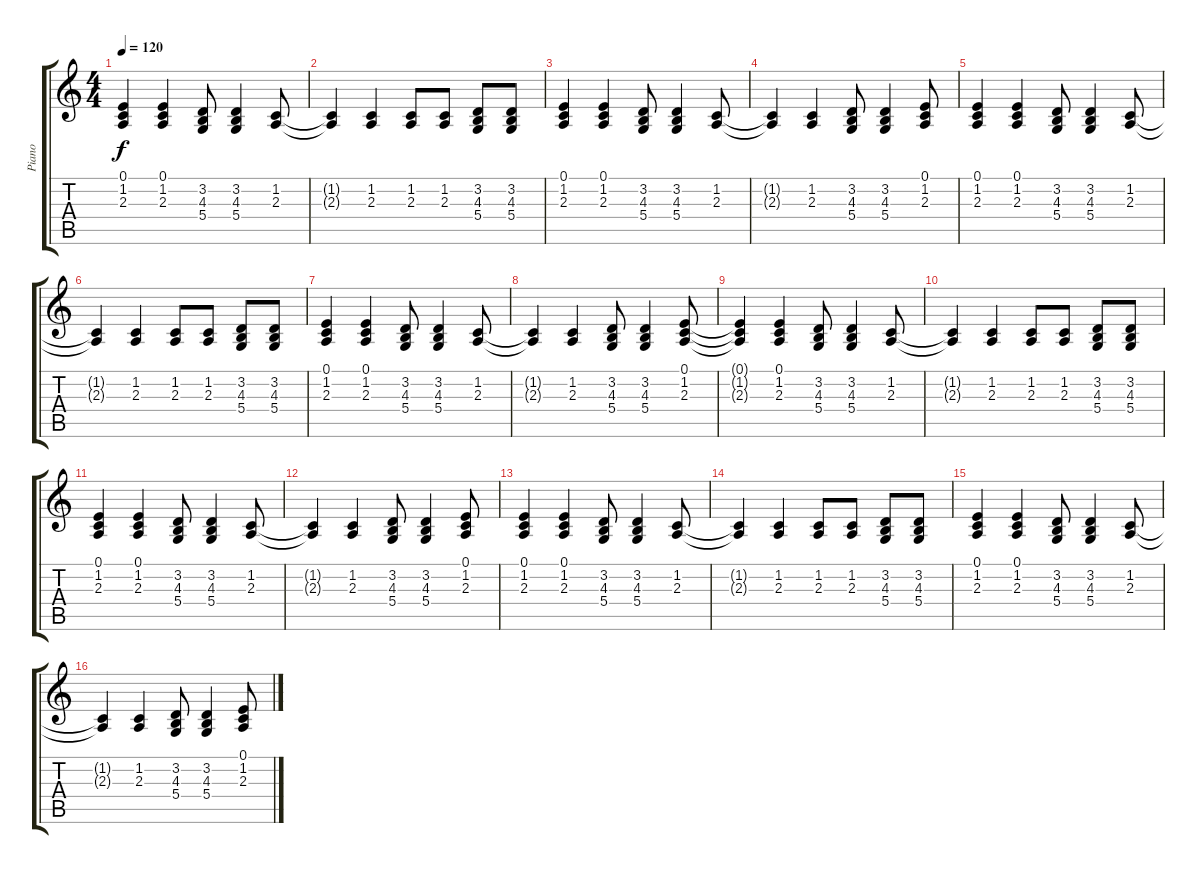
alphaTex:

\track ("Piano" "Piano") {instrument brightacousticpiano}
\staff {score tabs}
\tuning (E4 B3 G3 D3 A2 E2) {hide}
\ts (4 4)
\tempo 120
\clef g2
\ks c
(0.1{t} 1.2{t} 2.3{t}).4{dy f} (0.1 1.2 2.3).4 (3.2 4.3 5.4).8 (3.2 4.3 5.4).4 (1.2 2.3).8 |
(1.2{t} 2.3{t}).4 (1.2 2.3).4 (1.2 2.3).8 (1.2 2.3).8 (3.2 4.3 5.4).8 (3.2 4.3 5.4).8 |
(0.1 1.2 2.3).4 (0.1 1.2 2.3).4 (3.2 4.3 5.4).8 (3.2 4.3 5.4).4 (1.2 2.3).8 |
(1.2{t} 2.3{t}).4 (1.2 2.3).4 (3.2 4.3 5.4).8 (3.2 4.3 5.4).4 (0.1 1.2 2.3).8 |
(0.1 1.2 2.3).4 (0.1 1.2 2.3).4 (3.2 4.3 5.4).8 (3.2 4.3 5.4).4 (1.2 2.3).8 |
(1.2{t} 2.3{t}).4 (1.2 2.3).4 (1.2 2.3).8 (1.2 2.3).8 (3.2 4.3 5.4).8 (3.2 4.3 5.4).8 |
(0.1 1.2 2.3).4 (0.1 1.2 2.3).4 (3.2 4.3 5.4).8 (3.2 4.3 5.4).4 (1.2 2.3).8 |
(1.2{t} 2.3{t}).4 (1.2 2.3).4 (3.2 4.3 5.4).8 (3.2 4.3 5.4).4 (0.1 1.2 2.3).8 |
(0.1{t} 1.2{t} 2.3{t}).4 (0.1 1.2 2.3).4 (3.2 4.3 5.4).8 (3.2 4.3 5.4).4 (1.2 2.3).8 |
(1.2{t} 2.3{t}).4 (1.2 2.3).4 (1.2 2.3).8 (1.2 2.3).8 (3.2 4.3 5.4).8 (3.2 4.3 5.4).8 |
(0.1 1.2 2.3).4 (0.1 1.2 2.3).4 (3.2 4.3 5.4).8 (3.2 4.3 5.4).4 (1.2 2.3).8 |
(1.2{t} 2.3{t}).4 (1.2 2.3).4 (3.2 4.3 5.4).8 (3.2 4.3 5.4).4 (0.1 1.2 2.3).8 |
(0.1 1.2 2.3).4 (0.1 1.2 2.3).4 (3.2 4.3 5.4).8 (3.2 4.3 5.4).4 (1.2 2.3).8 |
(1.2{t} 2.3{t}).4 (1.2 2.3).4 (1.2 2.3).8 (1.2 2.3).8 (3.2 4.3 5.4).8 (3.2 4.3 5.4).8 |
(0.1 1.2 2.3).4 (0.1 1.2 2.3).4 (3.2 4.3 5.4).8 (3.2 4.3 5.4).4 (1.2 2.3).8 |
(1.2{t} 2.3{t}).4 (1.2 2.3).4 (3.2 4.3 5.4).8 (3.2 4.3 5.4).4 (0.1 1.2 2.3).8
